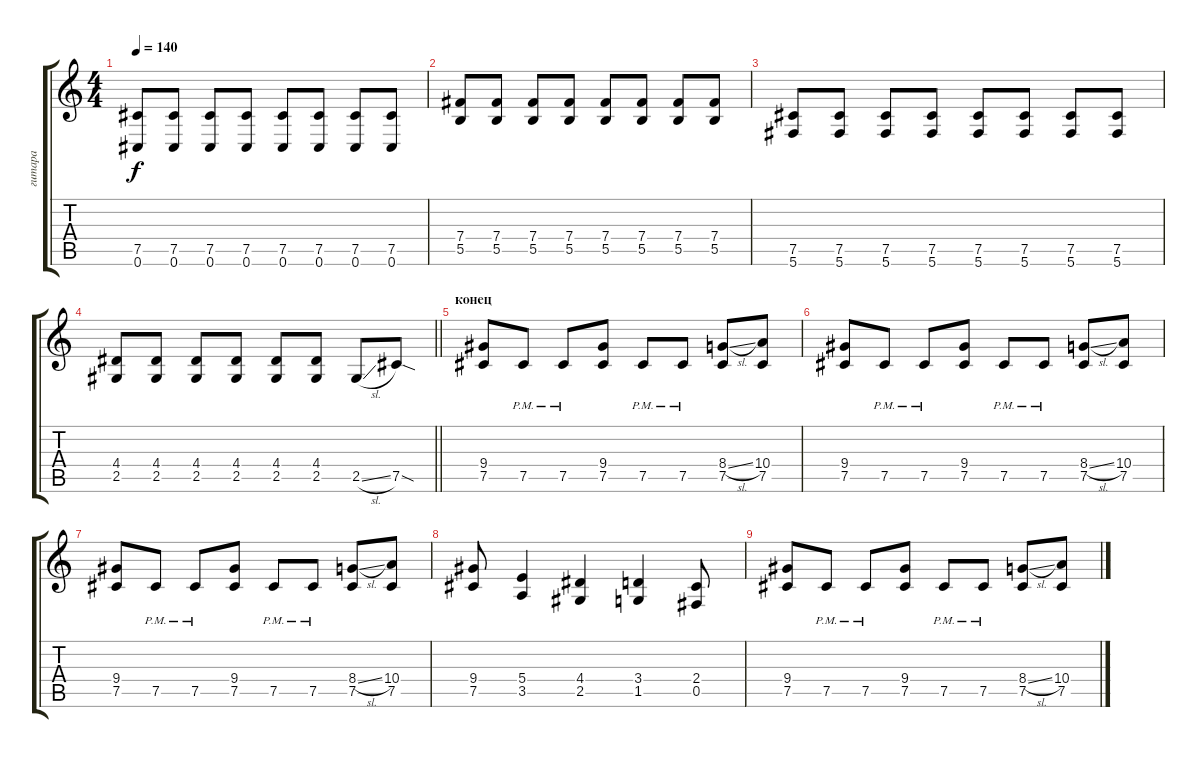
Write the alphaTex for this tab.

\track ("гитара" "гитара") {instrument distortionguitar}
\staff {score tabs}
\tuning (Db4 Ab3 E3 B2 Gb2 Db2) {hide}
\ts (4 4)
\tempo 140
\clef g2
\ks c
(7.5 0.6).8{dy f} (7.5 0.6).8 (7.5 0.6).8 (7.5 0.6).8 (7.5 0.6).8 (7.5 0.6).8 (7.5 0.6).8 (7.5 0.6).8 |
(7.4 5.5).8 (7.4 5.5).8 (7.4 5.5).8 (7.4 5.5).8 (7.4 5.5).8 (7.4 5.5).8 (7.4 5.5).8 (7.4 5.5).8 |
(7.5 5.6).8 (7.5 5.6).8 (7.5 5.6).8 (7.5 5.6).8 (7.5 5.6).8 (7.5 5.6).8 (7.5 5.6).8 (7.5 5.6).8 |
\barLineRight lightlight
(4.4 2.5).8 (4.4 2.5).8 (4.4 2.5).8 (4.4 2.5).8 (4.4 2.5).8 (4.4 2.5).8 2.5{sl}.8 7.5{sod}.8 |
\section ("" "конец")
(9.4 7.5).8{volume 0} 7.5{pm}.8 7.5{pm}.8 (9.4 7.5).8 7.5{pm}.8 7.5{pm}.8 (8.4{sl} 7.5).8 (10.4 7.5).8 |
(9.4 7.5).8 7.5{pm}.8 7.5{pm}.8 (9.4 7.5).8 7.5{pm}.8 7.5{pm}.8 (8.4{sl} 7.5).8 (10.4 7.5).8 |
(9.4 7.5).8 7.5{pm}.8 7.5{pm}.8 (9.4 7.5).8 7.5{pm}.8 7.5{pm}.8 (8.4{sl} 7.5).8 (10.4 7.5).8 |
(9.4 7.5).8 (5.4 3.5).4 (4.4 2.5).4 (3.4 1.5).4 (2.4 0.5).8 |
(9.4 7.5).8 7.5{pm}.8 7.5{pm}.8 (9.4 7.5).8 7.5{pm}.8 7.5{pm}.8 (8.4{sl} 7.5).8 (10.4 7.5).8
